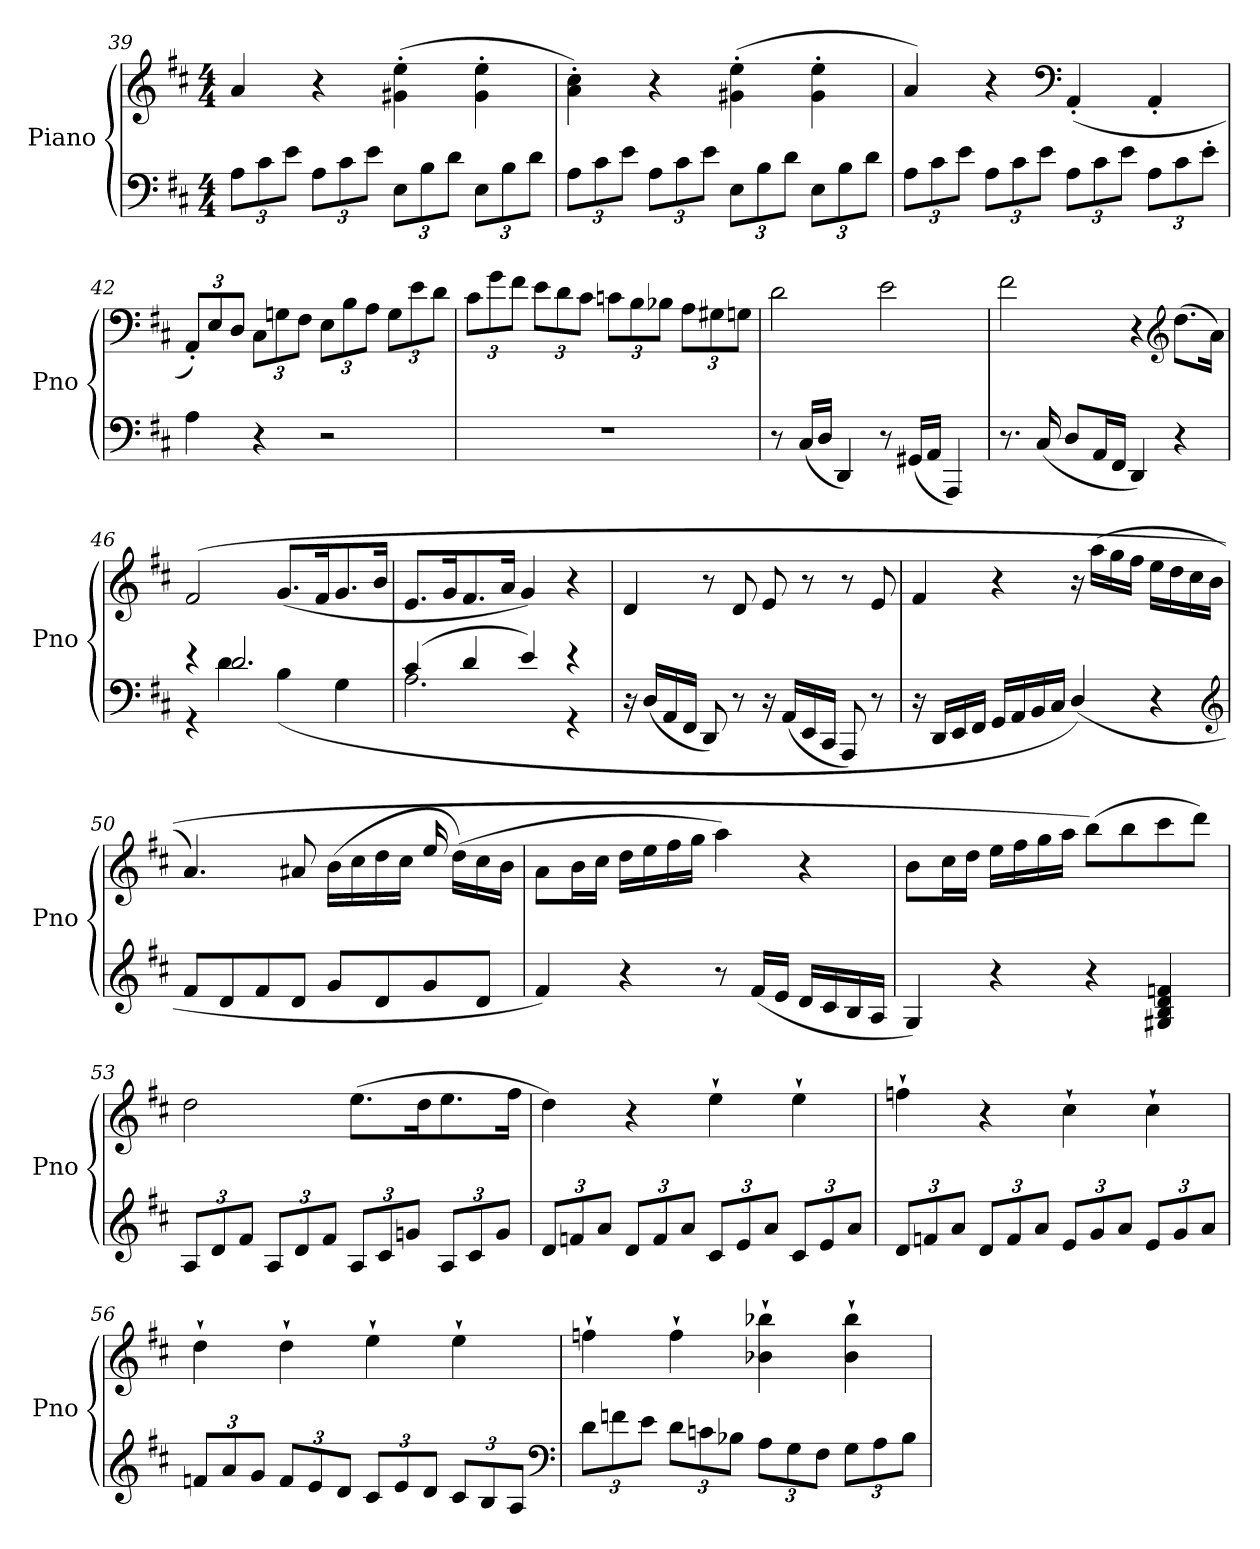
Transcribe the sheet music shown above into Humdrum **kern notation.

**kern	**kern
*part1	*part1
*staff2	*staff1
*I"Piano	*
*I'Pno	*
*clefF4	*clefG2
*k[f#c#]	*k[f#c#]
*D:	*D:
*M4/4	*M4/4
=39	=39
12A\L	4a/
12c#\	.
12e\J	.
12A\L	4r
12c#\	.
12e\J	.
12E\L	(4g#X'\ 4ee'\
12B\	.
12d\J	.
12E\L	4g#'\ 4ee'\
12B\	.
12d\J	.
=40	=40
12A\L	4a'\ 4cc#'\)
12c#\	.
12e\J	.
12A\L	4r
12c#\	.
12e\J	.
12E\L	(4g#X'\ 4ee'\
12B\	.
12d\J	.
12E\L	4g#'\ 4ee'\
12B\	.
12d\J	.
=41	=41
12A\L	4a/)
12c#\	.
12e\J	.
12A\L	4r
12c#\	.
12e\J	.
*	*clefF4
12A\L	(4AA'/
12c#\	.
12e\J	.
12A\L	4AA'/
12c#\	.
12e'\J	.
=42	=42
4A\	12AA'/L)
.	12E/
.	12D/J
4r	12C#\L
.	12Gn\
.	12F#\J
2r	12E\L
.	12B\
.	12A\J
.	12G\L
.	12e\
.	12d\J
=43	=43
1r	12c#\L
.	12g\
.	12f#\J
.	12e\L
.	12d\
.	12c#\J
.	12cn\L
.	12B\
.	12B-X\J
.	12A\L
.	12G#X\
.	12Gn\J
=44	=44
8r	2d\
(16C#/LL	.
16D/JJ	.
4DD/)	.
8r	2e\
(16GG#X/LL	.
16AA/JJ	.
4AAA/)	.
=45	=45
8.r	2f#\
(16C#/	.
8D/L	.
16AA/L	.
16FF#/JJ	.
4DD/)	4r
*	*clefG2
4r	(8.dd\L
.	16a\Jk)
=46	=46
*^	*
4r	4r	(2f#/
2.d/	4d\	.
.	(4B\	(8.g/L
.	.	16f#/K
.	4G\	8.g/
.	.	16b/Jk
=47	=47	=47
(4c#/	2.A\	8.e/L
.	.	16g/K
4d/	.	8.f#/
.	.	16a/Jk
4e/)	.	4g/)
4r	4r	4r
*v	*v	*
=48	=48
16r	4d/
(16D/LL	.
16AA/	.
16FF#/JJ	.
8DD/)	8r
8r	8d/
16r	8e/
(16AA/LL	.
16EE/	8r
16CC#/JJ	.
8AAA/)	8r
8r	8e/
=49	=49
16r	4f#/
16DD/LL	.
16EE/	.
16FF#/JJ	.
16GG/LL	4r
16AA/	.
16BB/	.
16C#/JJ	.
(4D/)	16r
.	(16aa\LL
.	16gg\
.	16ff#\JJ
4r	16ee\LL
.	16dd\
.	16cc#\
.	16b\JJ
*clefG2	*
=50	=50
8f#/L	4.a/)
8d/	.
8f#/	.
8d/J	8a#X/
8g/L	(16b\LL
.	16cc#\
8d/	16dd\
.	16cc#\JJ
8g/	16ee/
.	(16dd\LL)
8d/J	16cc#\
.	16b\JJ
=51	=51
4f#/)	8a\L
.	16b\L
.	16cc#\JJ
4r	16dd\LL
.	16ee\
.	16ff#\
.	16gg\JJ
8r	4aa\)
(16f#/LL	.
16e/JJ	.
16d/LL	4r
16c#/	.
16B/	.
16A/JJ	.
=52	=52
4G/)	8b\L
.	16cc#\L
.	16dd\JJ
4r	16ee\LL
.	16ff#\
.	16gg\
.	16aa\JJ
4r	(8bb\L)
.	8bb\
4G#X/ 4B/ 4d/ 4fn/	8ccc#\
.	8ddd\J)
=53	=53
12A/L	2dd\
12d/	.
12f#/J	.
12A/L	.
12d/	.
12f#/J	.
12A/L	(8.ee\L
12c#/	.
12gn/J	.
.	16dd\K
12A/L	8.ee\
12c#/	.
12g/J	.
.	16ff#\Jk
=54	=54
12d/L	4dd\)
12fn/	.
12a/J	.
12d/L	4r
12f/	.
12a/J	.
12c#/L	4ee`\
12e/	.
12a/J	.
12c#/L	4ee`\
12e/	.
12a/J	.
=55	=55
12d/L	4ffn`\
12fn/	.
12a/J	.
12d/L	4r
12f/	.
12a/J	.
12e/L	4cc#`\
12g/	.
12a/J	.
12e/L	4cc#`\
12g/	.
12a/J	.
=56	=56
12fn/L	4dd`\
12a/	.
12g/J	.
12f/L	4dd`\
12e/	.
12d/J	.
12c#/L	4ee`\
12e/	.
12d/J	.
12c#/L	4ee`\
12B/	.
12A/J	.
*clefF4	*
=57	=57
12d\L	4ffn`\
12fn\	.
12e\J	.
12d\L	4ff`\
12cn\	.
12B-X\J	.
12A\L	4b-X`\ 4bb-X`\
12G\	.
12F#\J	.
12G\L	4b-`\ 4bb-`\
12A\	.
12B-\J	.
=	=
*-	*-
